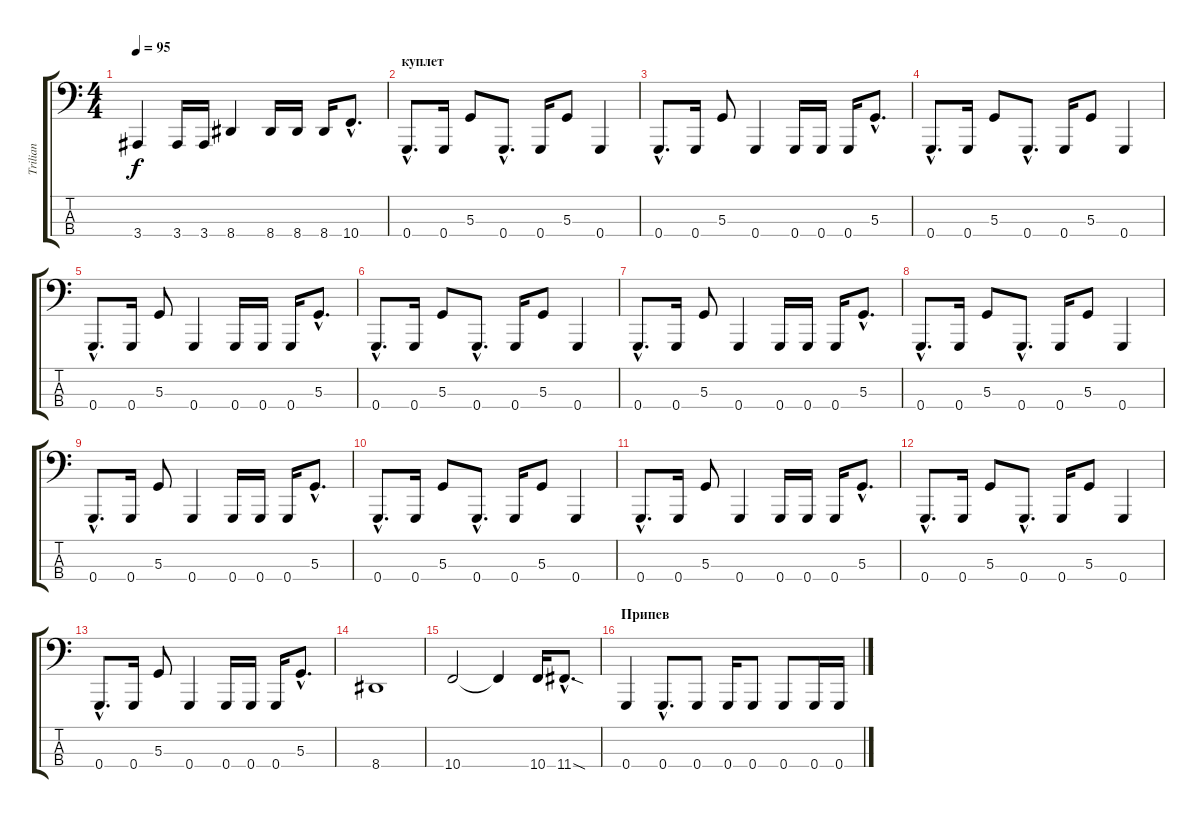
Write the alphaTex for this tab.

\track ("Trilian" "Trilian") {instrument electricbassfinger}
\staff {score tabs}
\tuning (C2 G1 D1 G0) {hide}
\ts (4 4)
\tempo 95
\clef f4
\ks c
3.4.4{dy f} 3.4.16 3.4.16 8.4.4 8.4.16 8.4.16 8.4.16 10.4{hac}.8{d} |
\section ("" "куплет")
0.4{hac}.8{d instrument lead2sawtooth} 0.4.16 5.3.8 0.4{hac}.8{d} 0.4.16 5.3.8 0.4.4 |
0.4{hac}.8{d} 0.4.16 5.3.8 0.4.4 0.4.16 0.4.16 0.4.16 5.3{hac}.8{d} |
0.4{hac}.8{d} 0.4.16 5.3.8 0.4{hac}.8{d} 0.4.16 5.3.8 0.4.4 |
0.4{hac}.8{d} 0.4.16 5.3.8 0.4.4 0.4.16 0.4.16 0.4.16 5.3{hac}.8{d} |
0.4{hac}.8{d} 0.4.16 5.3.8 0.4{hac}.8{d} 0.4.16 5.3.8 0.4.4 |
0.4{hac}.8{d} 0.4.16 5.3.8 0.4.4 0.4.16 0.4.16 0.4.16 5.3{hac}.8{d} |
0.4{hac}.8{d} 0.4.16 5.3.8 0.4{hac}.8{d} 0.4.16 5.3.8 0.4.4 |
0.4{hac}.8{d} 0.4.16 5.3.8 0.4.4 0.4.16 0.4.16 0.4.16 5.3{hac}.8{d} |
0.4{hac}.8{d} 0.4.16 5.3.8 0.4{hac}.8{d} 0.4.16 5.3.8 0.4.4 |
0.4{hac}.8{d} 0.4.16 5.3.8 0.4.4 0.4.16 0.4.16 0.4.16 5.3{hac}.8{d} |
0.4{hac}.8{d} 0.4.16 5.3.8 0.4{hac}.8{d} 0.4.16 5.3.8 0.4.4 |
0.4{hac}.8{d} 0.4.16 5.3.8 0.4.4 0.4.16 0.4.16 0.4.16 5.3{hac}.8{d} |
8.4.1{instrument electricbassfinger} |
10.4.2 10.4{t}.4 10.4.16 11.4{sod hac}.8{d} |
\section ("" "Припев")
0.4.4 0.4{hac}.8{d} 0.4.8 0.4.16 0.4.8 0.4.8 0.4.16 0.4.16
